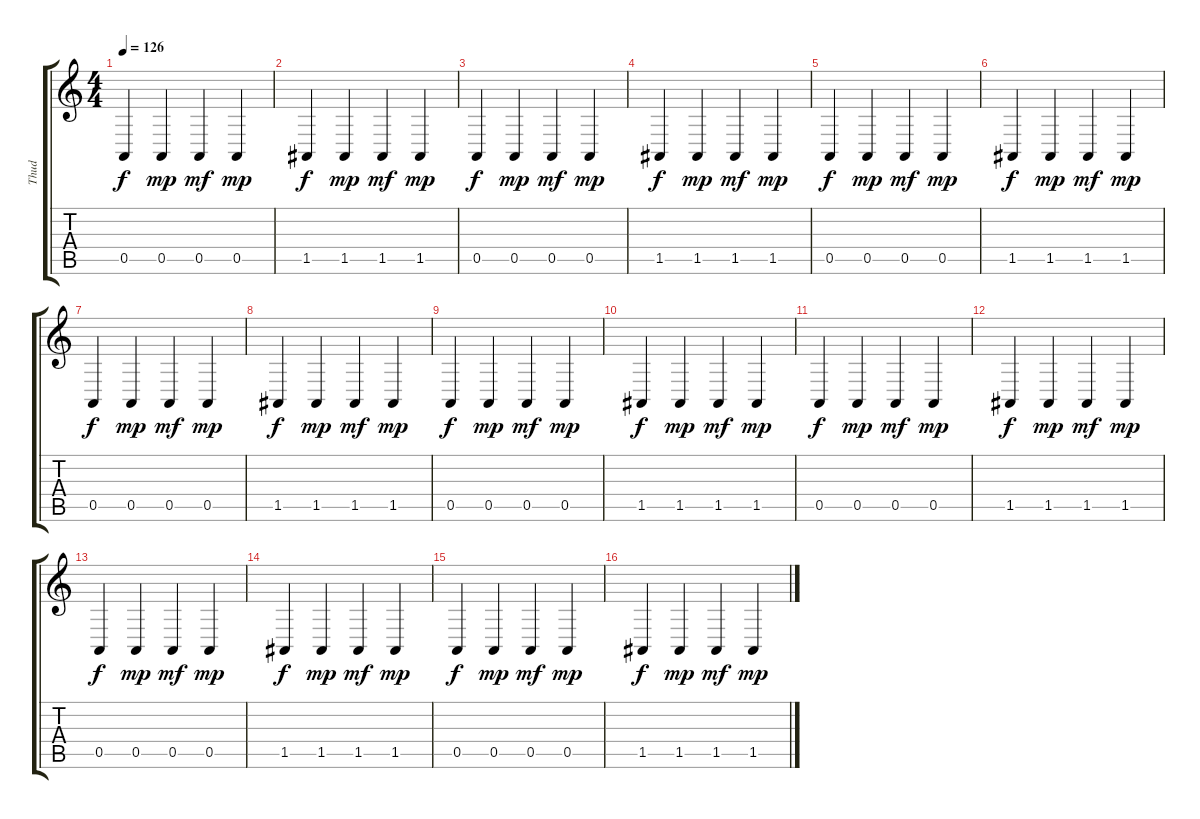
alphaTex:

\track ("Thud" "Thud") {instrument taikodrum}
\staff {score tabs}
\tuning (E4 B3 G3 D3 A2 E2) {hide}
\ts (4 4)
\tempo 126
\clef g2
\ks c
0.5.4{dy f} 0.5.4{dy mp} 0.5.4{dy mf} 0.5.4{dy mp} |
1.5.4{dy f} 1.5.4{dy mp} 1.5.4{dy mf} 1.5.4{dy mp} |
0.5.4{dy f} 0.5.4{dy mp} 0.5.4{dy mf} 0.5.4{dy mp} |
1.5.4{dy f} 1.5.4{dy mp} 1.5.4{dy mf} 1.5.4{dy mp} |
0.5.4{dy f} 0.5.4{dy mp} 0.5.4{dy mf} 0.5.4{dy mp} |
1.5.4{dy f} 1.5.4{dy mp} 1.5.4{dy mf} 1.5.4{dy mp} |
0.5.4{dy f} 0.5.4{dy mp} 0.5.4{dy mf} 0.5.4{dy mp} |
1.5.4{dy f} 1.5.4{dy mp} 1.5.4{dy mf} 1.5.4{dy mp} |
0.5.4{dy f instrument taikodrum} 0.5.4{dy mp} 0.5.4{dy mf} 0.5.4{dy mp} |
1.5.4{dy f} 1.5.4{dy mp} 1.5.4{dy mf} 1.5.4{dy mp} |
0.5.4{dy f} 0.5.4{dy mp} 0.5.4{dy mf} 0.5.4{dy mp} |
1.5.4{dy f} 1.5.4{dy mp} 1.5.4{dy mf} 1.5.4{dy mp} |
0.5.4{dy f instrument taikodrum} 0.5.4{dy mp} 0.5.4{dy mf} 0.5.4{dy mp} |
1.5.4{dy f} 1.5.4{dy mp} 1.5.4{dy mf} 1.5.4{dy mp} |
0.5.4{dy f} 0.5.4{dy mp} 0.5.4{dy mf} 0.5.4{dy mp} |
1.5.4{dy f} 1.5.4{dy mp} 1.5.4{dy mf} 1.5.4{dy mp}
